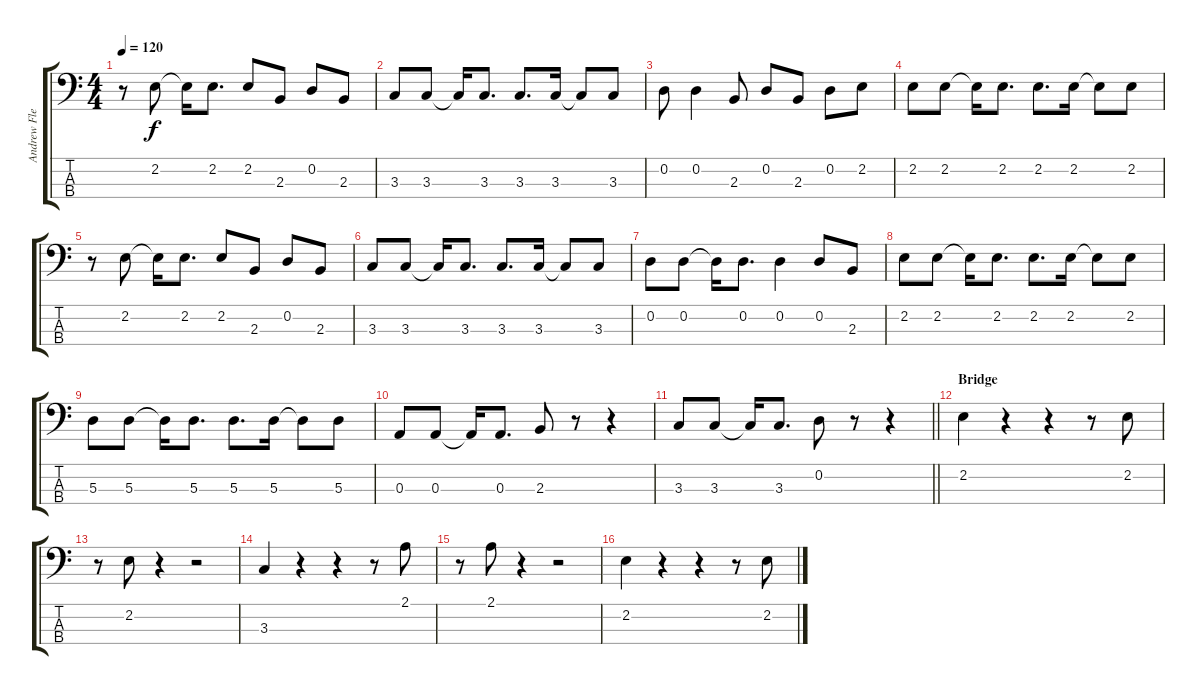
\track ("Andrew Fletcher - Synth Bass" "Andrew Fle") {instrument synthbass1}
\staff {score tabs}
\tuning (G2 D2 A1 E1) {hide}
\ts (4 4)
\tempo 120
\clef f4
\ks c
r.8{dy f} 2.2.8 2.2{t}.16 2.2.8{d} 2.2.8 2.3.8 0.2.8 2.3.8 |
3.3.8 3.3.8 3.3{t}.16 3.3.8{d} 3.3.8{d} 3.3.16 3.3{t}.8 3.3.8 |
0.2.8 0.2.4 2.3.8 0.2.8 2.3.8 0.2.8 2.2.8 |
2.2.8 2.2.8 2.2{t}.16 2.2.8{d} 2.2.8{d} 2.2.16 2.2{t}.8 2.2.8 |
r.8 2.2.8 2.2{t}.16 2.2.8{d} 2.2.8 2.3.8 0.2.8 2.3.8 |
3.3.8 3.3.8 3.3{t}.16 3.3.8{d} 3.3.8{d} 3.3.16 3.3{t}.8 3.3.8 |
0.2.8 0.2.8 0.2{t}.16 0.2.8{d} 0.2.4 0.2.8 2.3.8 |
2.2.8 2.2.8 2.2{t}.16 2.2.8{d} 2.2.8{d} 2.2.16 2.2{t}.8 2.2.8 |
5.3.8 5.3.8 5.3{t}.16 5.3.8{d} 5.3.8{d} 5.3.16 5.3{t}.8 5.3.8 |
0.3.8 0.3.8 0.3{t}.16 0.3.8{d} 2.3.8 r.8 r.4 |
\barLineRight lightlight
3.3.8 3.3.8 3.3{t}.16 3.3.8{d} 0.2.8 r.8 r.4 |
\section ("" "Bridge")
2.2.4 r.4 r.4 r.8 2.2.8 |
r.8 2.2.8 r.4 r.2 |
3.3.4 r.4 r.4 r.8 2.1.8 |
r.8 2.1.8 r.4 r.2 |
2.2.4 r.4 r.4 r.8 2.2.8
